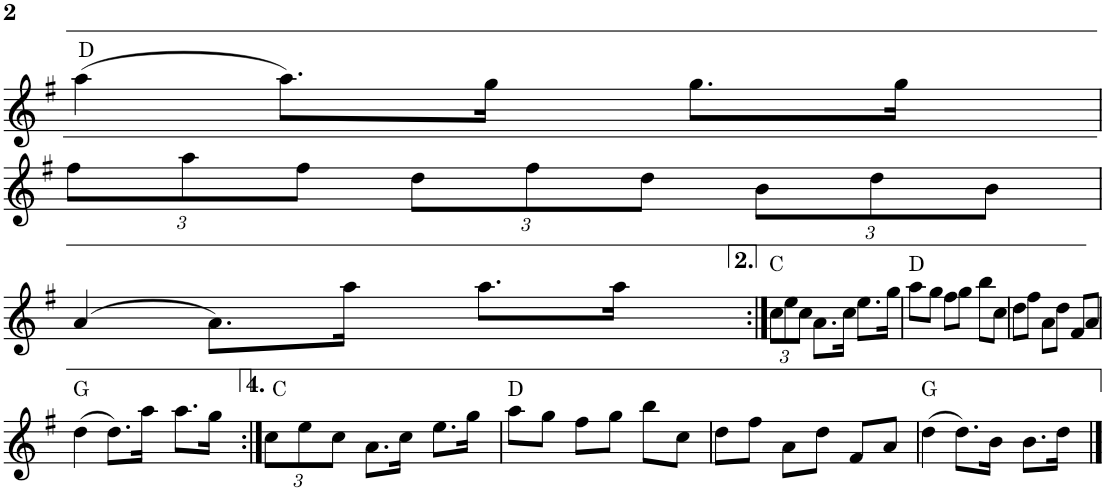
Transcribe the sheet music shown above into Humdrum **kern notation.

**kern	**harte
*part1	*part1
*staff1	*
*I"Violon	*
*I'Vln.	*
!!LO:PB:g=z
*clefG2	*
*k[f#]	*
*M3/4	*
=22	=22
(4aa\	D:maj
8.aa\L)	.
16gg\Jk	.
8.gg\L	.
16gg\Jk	.
!!LO:LB:g=z
=23	=23
*Xbrackettup	*
12ff#\L	.
12aa\	.
12ff#\J	.
12dd\L	.
12ff#\	.
12dd\J	.
12b\L	.
12dd\	.
12b\J	.
!!LO:LB:g=z
=24	=24
(4a/	.
8.a\L)	.
16aa\Jk	.
8.aa\L	.
16aa\Jk	.
=25:|!	=25:|!
12cc\L	C:maj
12ee\	.
12cc\J	.
8.a\L	.
16cc\Jk	.
8.ee\L	.
16gg\Jk	.
=26	=26
8aa\L	D:maj
8gg\J	.
8ff#\L	.
8gg\J	.
8bb\L	.
8cc\J	.
=27	=27
8dd\L	.
8ff#\J	.
8a\L	.
8dd\J	.
8f#/L	.
8a/J	.
!!LO:LB:g=z
=28	=28
(4dd\	G:maj
8.dd\L)	.
16aa\Jk	.
8.aa\L	.
16gg\Jk	.
=29:|!	=29:|!
12cc\L	C:maj
12ee\	.
12cc\J	.
8.a\L	.
16cc\Jk	.
8.ee\L	.
16gg\Jk	.
=30	=30
8aa\L	D:maj
8gg\J	.
8ff#\L	.
8gg\J	.
8bb\L	.
8cc\J	.
=31	=31
8dd\L	.
8ff#\J	.
8a\L	.
8dd\J	.
8f#/L	.
8a/J	.
=32	=32
(4dd\	G:maj
8.dd\L)	.
16b\Jk	.
8.b\L	.
16dd\Jk	.
==	==
*-	*-
